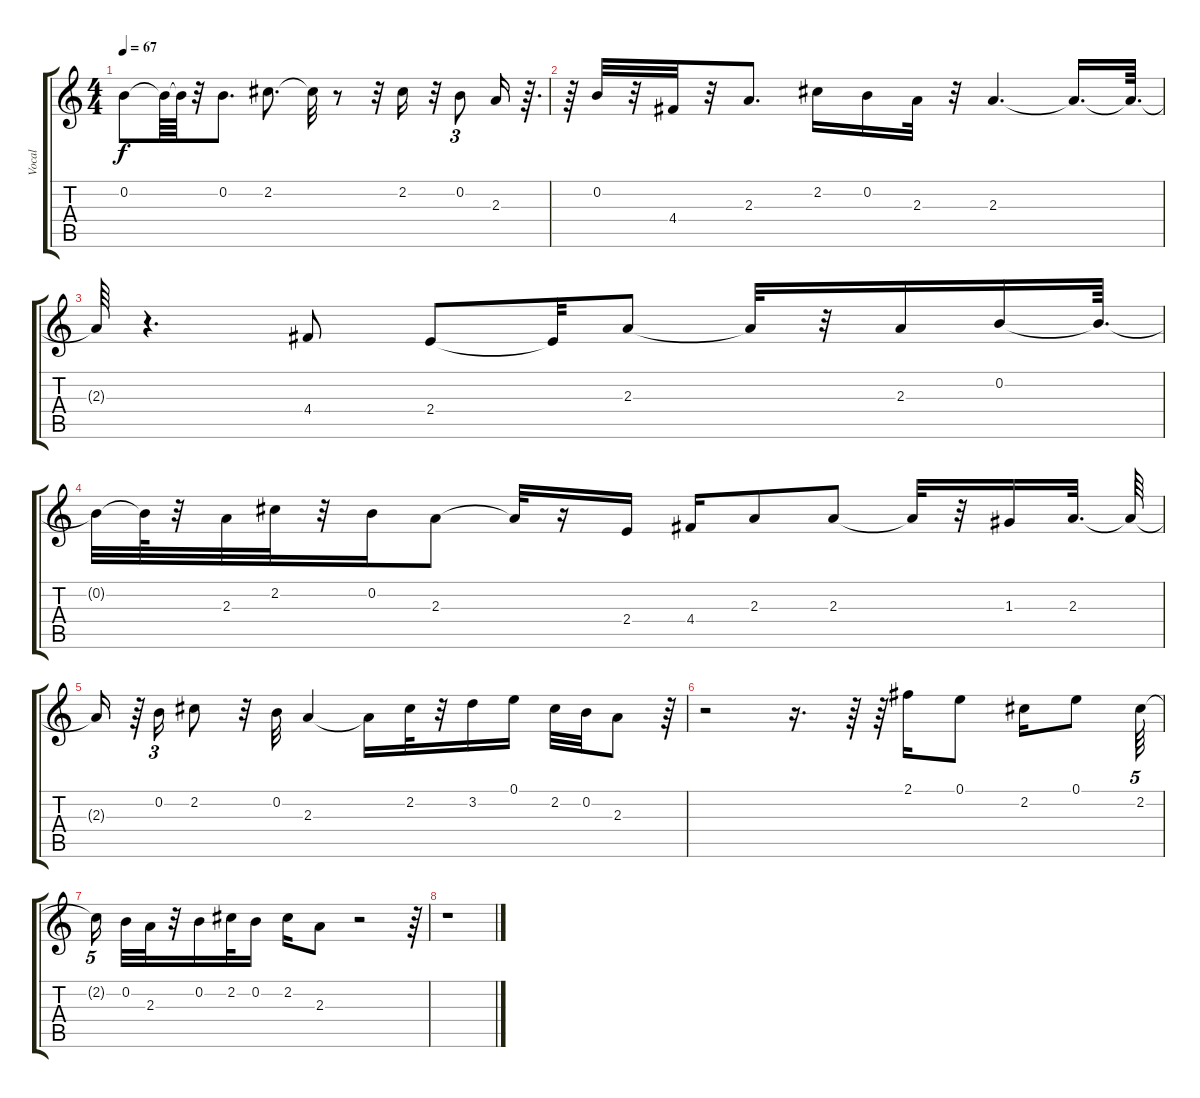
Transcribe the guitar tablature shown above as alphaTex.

\track ("Vocal" "Vocal") {instrument banjo}
\staff {score tabs}
\tuning (E4 B3 G3 D3 A2 E2) {hide}
\displaytranspose 12
\ts (4 4)
\tempo 67
\clef g2
\ks c
0.2{t}.8{dy f} 0.2{t}.64 0.2{t}.64 r.32 0.2.8{d} 2.2.8{d} 2.2{t}.32 r.8 r.32 2.2.16 r.32 0.2.8{tu (3 2)} 2.3.16 r.64{d} |
r.64 0.2.32 r.32 4.4.32 r.32 2.3.8{d} 2.2.16 0.2.16 2.3.32 r.32 2.3.4{d} 2.3{t}.16{d} 2.3{t}.64{d} |
2.3{t}.64 r.4{d} 4.4.8 2.4.8 2.4{t}.32 2.3.8 2.3{t}.32 r.32 2.3.16 0.2.16 0.2{t}.64{d} |
0.2{t}.32 0.2{t}.64 r.32 2.3.32 2.2.32 r.32 0.2.16 2.3.8 2.3{t}.32 r.16 2.4.16 4.4.16 2.3.8 2.3.8 2.3{t}.32 r.32 1.3.16 2.3.32{d} 2.3{t}.64 |
2.3{t}.16 r.64 0.2.16{tu (3 2)} 2.2.8 r.32 0.2.32 2.3.4 2.3{t}.16 2.2.32 r.32 3.2.16 0.1.16 2.2.32 0.2.32 2.3.8 r.64{tu (5 4)} |
r.2 r.16{d} r.64 r.64 2.1.16 0.1.8 2.2.16 0.1.8 2.2.64{tu (5 4)} |
2.2{t}.16{tu (5 4) beam splitsecondary} 0.2.32 2.3.32 r.32 0.2.16 2.2.32 0.2.16 2.2.16 2.3.8 r.2 r.64{tu (5 4)} |
r.1
